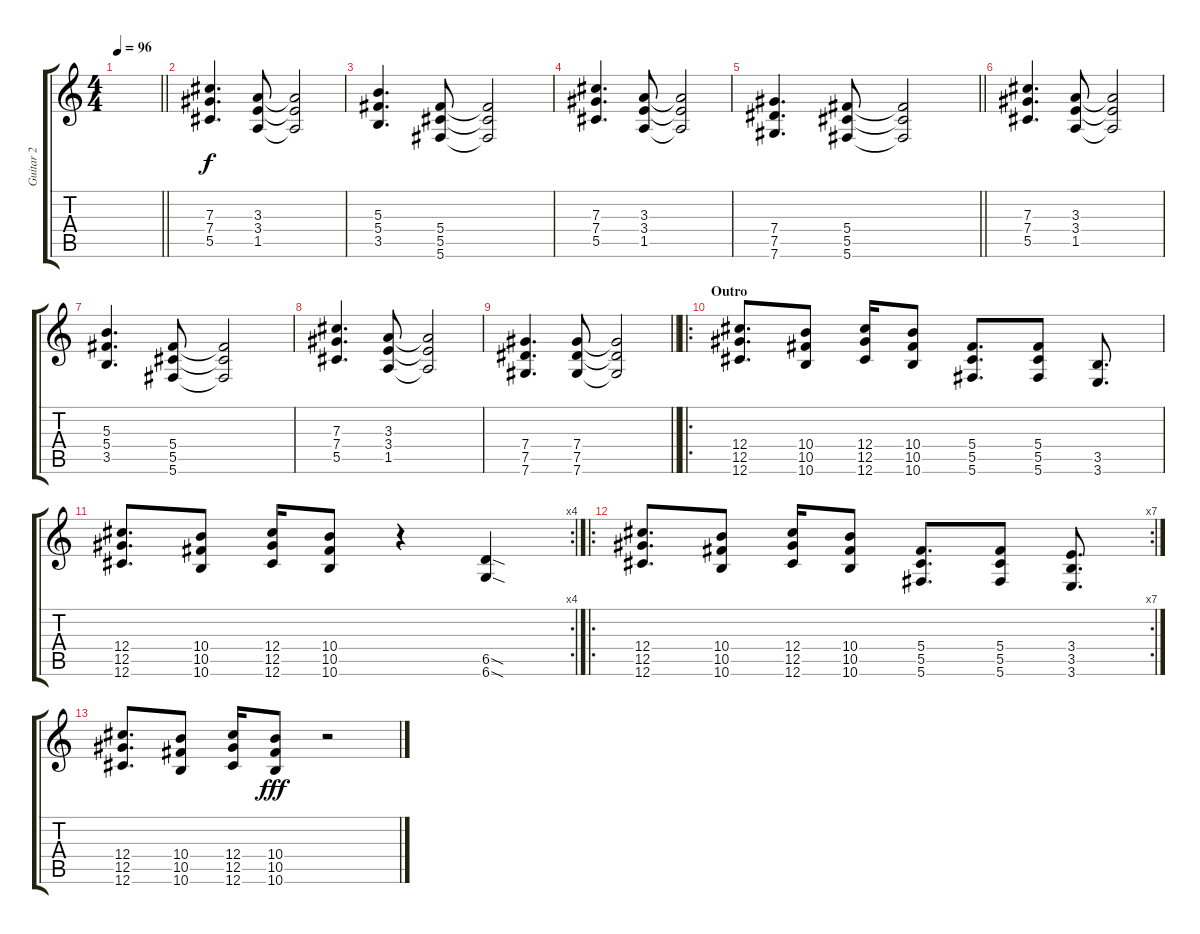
\track ("Guitar 2" "Guitar 2") {instrument overdrivenguitar}
\staff {score tabs}
\tuning (Eb4 Bb3 Gb3 Db3 Ab2 Db2) {hide}
\ts (4 4)
\tempo 96
\clef g2
\barLineRight lightlight
\ks c
|
\section ("" " ")
(7.3 7.4 5.5).4{d} (3.3 3.4 1.5).8 (3.3{t} 3.4{t} 1.5{t}).2 |
(5.3 5.4 3.5).4{d} (5.4 5.5 5.6).8 (5.4{t} 5.5{t} 5.6{t}).2 |
(7.3 7.4 5.5).4{d} (3.3 3.4 1.5).8 (3.3{t} 3.4{t} 1.5{t}).2 |
\barLineRight lightlight
(7.4 7.5 7.6).4{d} (5.4 5.5 5.6).8 (5.4{t} 5.5{t} 5.6{t}).2 |
(7.3 7.4 5.5).4{d} (3.3 3.4 1.5).8 (3.3{t} 3.4{t} 1.5{t}).2 |
(5.3 5.4 3.5).4{d} (5.4 5.5 5.6).8 (5.4{t} 5.5{t} 5.6{t}).2 |
(7.3 7.4 5.5).4{d} (3.3 3.4 1.5).8 (3.3{t} 3.4{t} 1.5{t}).2 |
\barLineRight lightlight
(7.4 7.5 7.6).4{d} (7.4 7.5 7.6).8 (7.4{t} 7.5{t} 7.6{t}).2 |
\ro
\section ("" "Outro")
(12.4 12.5 12.6).8{d} (10.4 10.5 10.6).8 (12.4 12.5 12.6).16 (10.4 10.5 10.6).8 (5.4 5.5 5.6).8{d} (5.4 5.5 5.6).8 (3.5 3.6).8{d} |
\rc 4
(12.4 12.5 12.6).8{d} (10.4 10.5 10.6).8 (12.4 12.5 12.6).16 (10.4 10.5 10.6).8 r.4 (6.5{sod} 6.6{sod}).4 |
\ro
\rc 7
(12.4 12.5 12.6).8{d} (10.4 10.5 10.6).8 (12.4 12.5 12.6).16 (10.4 10.5 10.6).8 (5.4 5.5 5.6).8{d} (5.4 5.5 5.6).8 (3.4 3.5 3.6).8{d} |
(12.4 12.5 12.6).8{d} (10.4 10.5 10.6).8 (12.4 12.5 12.6).16 (10.4 10.5 10.6).8{dy fff} r.2
